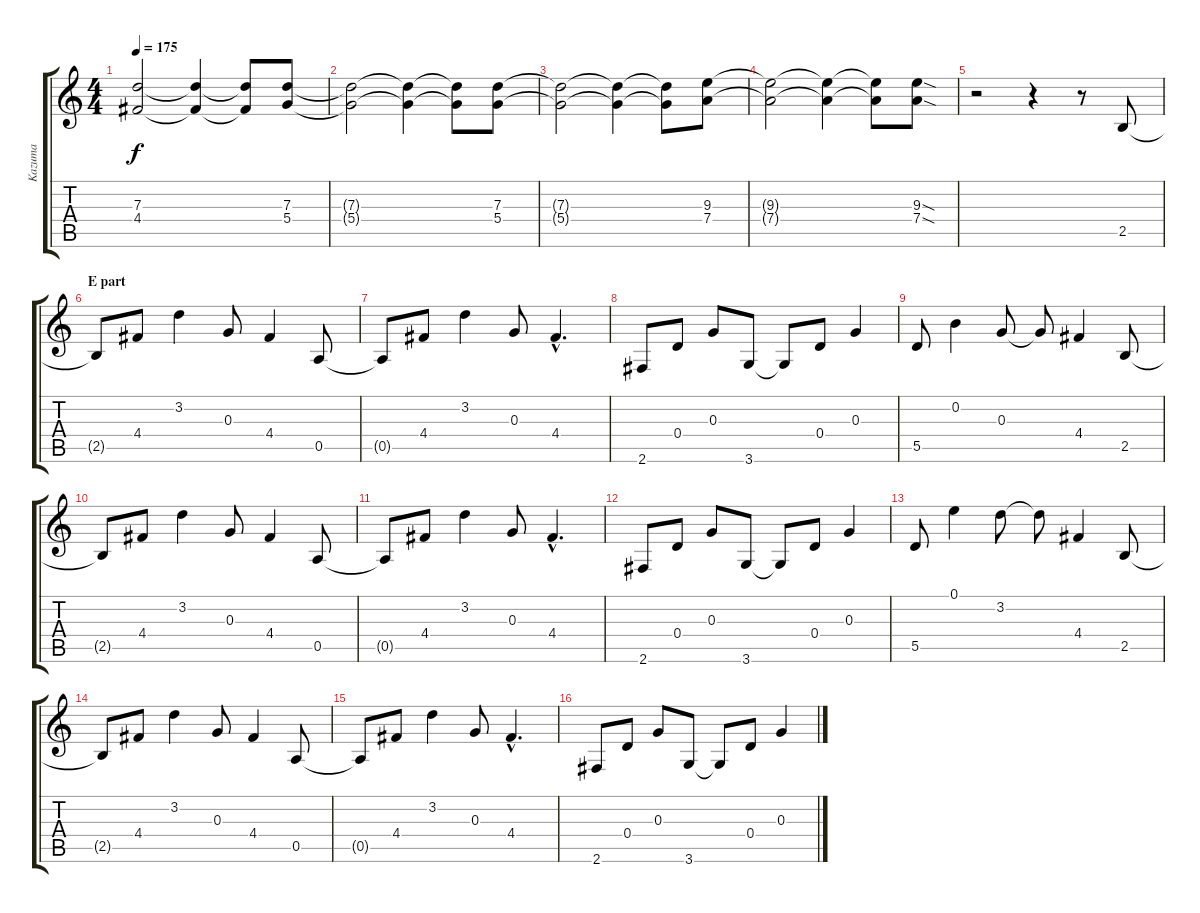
\track ("Kazuma" "Kazuma") {instrument distortionguitar}
\staff {score tabs}
\tuning (E4 B3 G3 D3 A2 E2) {hide}
\ts (4 4)
\tempo 175
\clef g2
\ks c
(7.3{t} 4.4{t}).2{dy f} (7.3{t} 4.4{t}).4 (7.3{t} 4.4{t}).8 (7.3 5.4).8 |
(7.3{t} 5.4{t}).2 (7.3{t} 5.4{t}).4 (7.3{t} 5.4{t}).8 (7.3 5.4).8 |
(7.3{t} 5.4{t}).2 (7.3{t} 5.4{t}).4 (7.3{t} 5.4{t}).8 (9.3 7.4).8 |
(9.3{t} 7.4{t}).2 (9.3{t} 7.4{t}).4 (9.3{t} 7.4{t}).8 (9.3{sod} 7.4{sod}).8 |
r.2 r.4 r.8 2.5.8{volume 16 balance 16 instrument electricguitarclean} |
\section ("" "E part")
2.5{t}.8 4.4.8 3.2.4 0.3.8 4.4.4 0.5.8 |
0.5{t}.8 4.4.8 3.2.4 0.3.8 4.4{hac}.4{d} |
2.6.8 0.4.8 0.3.8 3.6.8 3.6{t}.8 0.4.8 0.3.4 |
5.5.8 0.2.4 0.3.8 0.3{t}.8 4.4.4 2.5.8 |
2.5{t}.8 4.4.8 3.2.4 0.3.8 4.4.4 0.5.8 |
0.5{t}.8 4.4.8 3.2.4 0.3.8 4.4{hac}.4{d} |
2.6.8 0.4.8 0.3.8 3.6.8 3.6{t}.8 0.4.8 0.3.4 |
5.5.8 0.1.4 3.2.8 3.2{t}.8 4.4.4 2.5.8 |
2.5{t}.8 4.4.8 3.2.4 0.3.8 4.4.4 0.5.8 |
0.5{t}.8 4.4.8 3.2.4 0.3.8 4.4{hac}.4{d} |
2.6.8 0.4.8 0.3.8 3.6.8 3.6{t}.8 0.4.8 0.3.4
